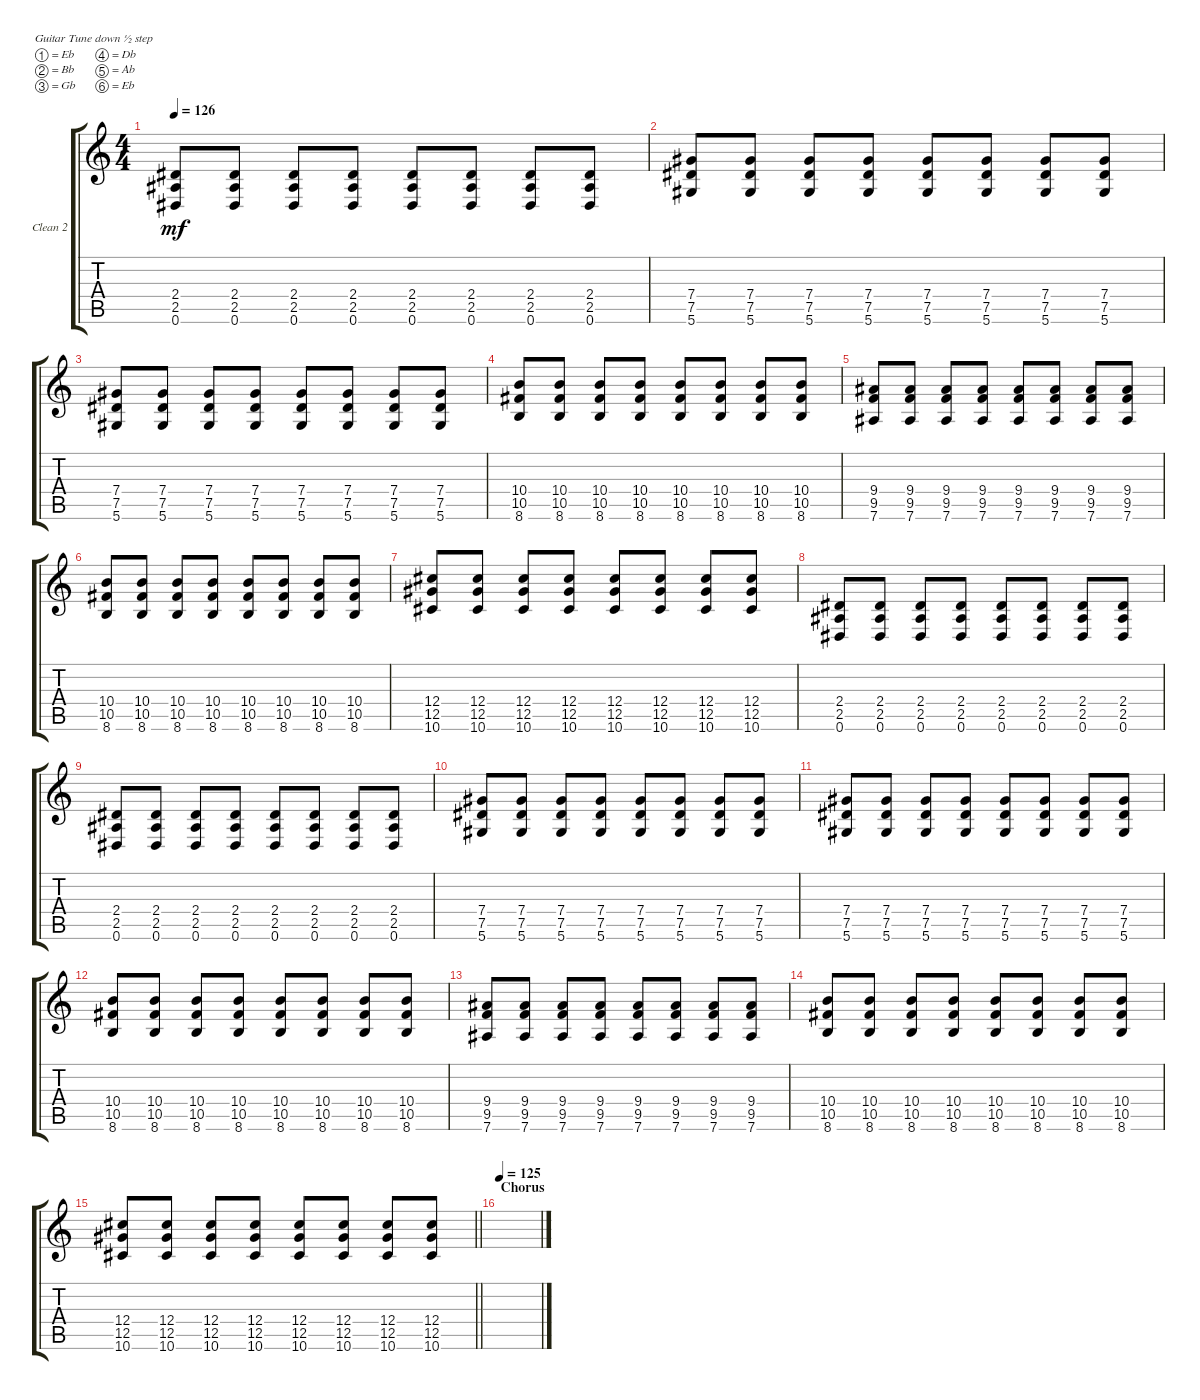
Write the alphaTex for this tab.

\defaultSystemsLayout 4
\bracketExtendMode groupsimilarinstruments
\firstSystemTrackNameOrientation horizontal
\otherSystemsTrackNameOrientation horizontal
\chordDiagramsInScore
\track ("Clean II" "Clean 2") {instrument electricguitarclean}
\staff {score tabs}
\tuning (Eb4 Bb3 Gb3 Db3 Ab2 Eb2)
\ts (4 4)
\tempo 126
\clef g2
\ks c
(2.4 2.5 0.6).8{dy mf} (2.4 2.5 0.6).8 (2.4 2.5 0.6).8 (2.4 2.5 0.6).8 (2.4 2.5 0.6).8 (2.4 2.5 0.6).8 (2.4 2.5 0.6).8 (2.4 2.5 0.6).8 |
(7.4 7.5 5.6).8 (7.4 7.5 5.6).8 (7.4 7.5 5.6).8 (7.4 7.5 5.6).8 (7.4 7.5 5.6).8 (7.4 7.5 5.6).8 (7.4 7.5 5.6).8 (7.4 7.5 5.6).8 |
(7.4 7.5 5.6).8 (7.4 7.5 5.6).8 (7.4 7.5 5.6).8 (7.4 7.5 5.6).8 (7.4 7.5 5.6).8 (7.4 7.5 5.6).8 (7.4 7.5 5.6).8 (7.4 7.5 5.6).8 |
(10.4 10.5 8.6).8 (10.4 10.5 8.6).8 (10.4 10.5 8.6).8 (10.4 10.5 8.6).8 (10.4 10.5 8.6).8 (10.4 10.5 8.6).8 (10.4 10.5 8.6).8 (10.4 10.5 8.6).8 |
(9.4 9.5 7.6).8 (9.4 9.5 7.6).8 (9.4 9.5 7.6).8 (9.4 9.5 7.6).8 (9.4 9.5 7.6).8 (9.4 9.5 7.6).8 (9.4 9.5 7.6).8 (9.4 9.5 7.6).8 |
(10.4 10.5 8.6).8 (10.4 10.5 8.6).8 (10.4 10.5 8.6).8 (10.4 10.5 8.6).8 (10.4 10.5 8.6).8 (10.4 10.5 8.6).8 (10.4 10.5 8.6).8 (10.4 10.5 8.6).8 |
(10.6 12.5 12.4).8 (10.6 12.5 12.4).8 (10.6 12.5 12.4).8 (10.6 12.5 12.4).8 (10.6 12.5 12.4).8 (10.6 12.5 12.4).8 (10.6 12.5 12.4).8 (10.6 12.5 12.4).8 |
(2.4 2.5 0.6).8 (2.4 2.5 0.6).8 (2.4 2.5 0.6).8 (2.4 2.5 0.6).8 (2.4 2.5 0.6).8 (2.4 2.5 0.6).8 (2.4 2.5 0.6).8 (2.4 2.5 0.6).8 |
(2.4 2.5 0.6).8 (2.4 2.5 0.6).8 (2.4 2.5 0.6).8 (2.4 2.5 0.6).8 (2.4 2.5 0.6).8 (2.4 2.5 0.6).8 (2.4 2.5 0.6).8 (2.4 2.5 0.6).8 |
(7.4 7.5 5.6).8 (7.4 7.5 5.6).8 (7.4 7.5 5.6).8 (7.4 7.5 5.6).8 (7.4 7.5 5.6).8 (7.4 7.5 5.6).8 (7.4 7.5 5.6).8 (7.4 7.5 5.6).8 |
(7.4 7.5 5.6).8 (7.4 7.5 5.6).8 (7.4 7.5 5.6).8 (7.4 7.5 5.6).8 (7.4 7.5 5.6).8 (7.4 7.5 5.6).8 (7.4 7.5 5.6).8 (7.4 7.5 5.6).8 |
(10.4 10.5 8.6).8 (10.4 10.5 8.6).8 (10.4 10.5 8.6).8 (10.4 10.5 8.6).8 (10.4 10.5 8.6).8 (10.4 10.5 8.6).8 (10.4 10.5 8.6).8 (10.4 10.5 8.6).8 |
(9.4 9.5 7.6).8 (9.4 9.5 7.6).8 (9.4 9.5 7.6).8 (9.4 9.5 7.6).8 (9.4 9.5 7.6).8 (9.4 9.5 7.6).8 (9.4 9.5 7.6).8 (9.4 9.5 7.6).8 |
(10.4 10.5 8.6).8 (10.4 10.5 8.6).8 (10.4 10.5 8.6).8 (10.4 10.5 8.6).8 (10.4 10.5 8.6).8 (10.4 10.5 8.6).8 (10.4 10.5 8.6).8 (10.4 10.5 8.6).8 |
\barLineRight lightlight
(10.6 12.5 12.4).8 (10.6 12.5 12.4).8 (10.6 12.5 12.4).8 (10.6 12.5 12.4).8 (10.6 12.5 12.4).8 (10.6 12.5 12.4).8 (10.6 12.5 12.4).8 (10.6 12.5 12.4).8 |
\section ("" "Chorus")
\tempo 125
